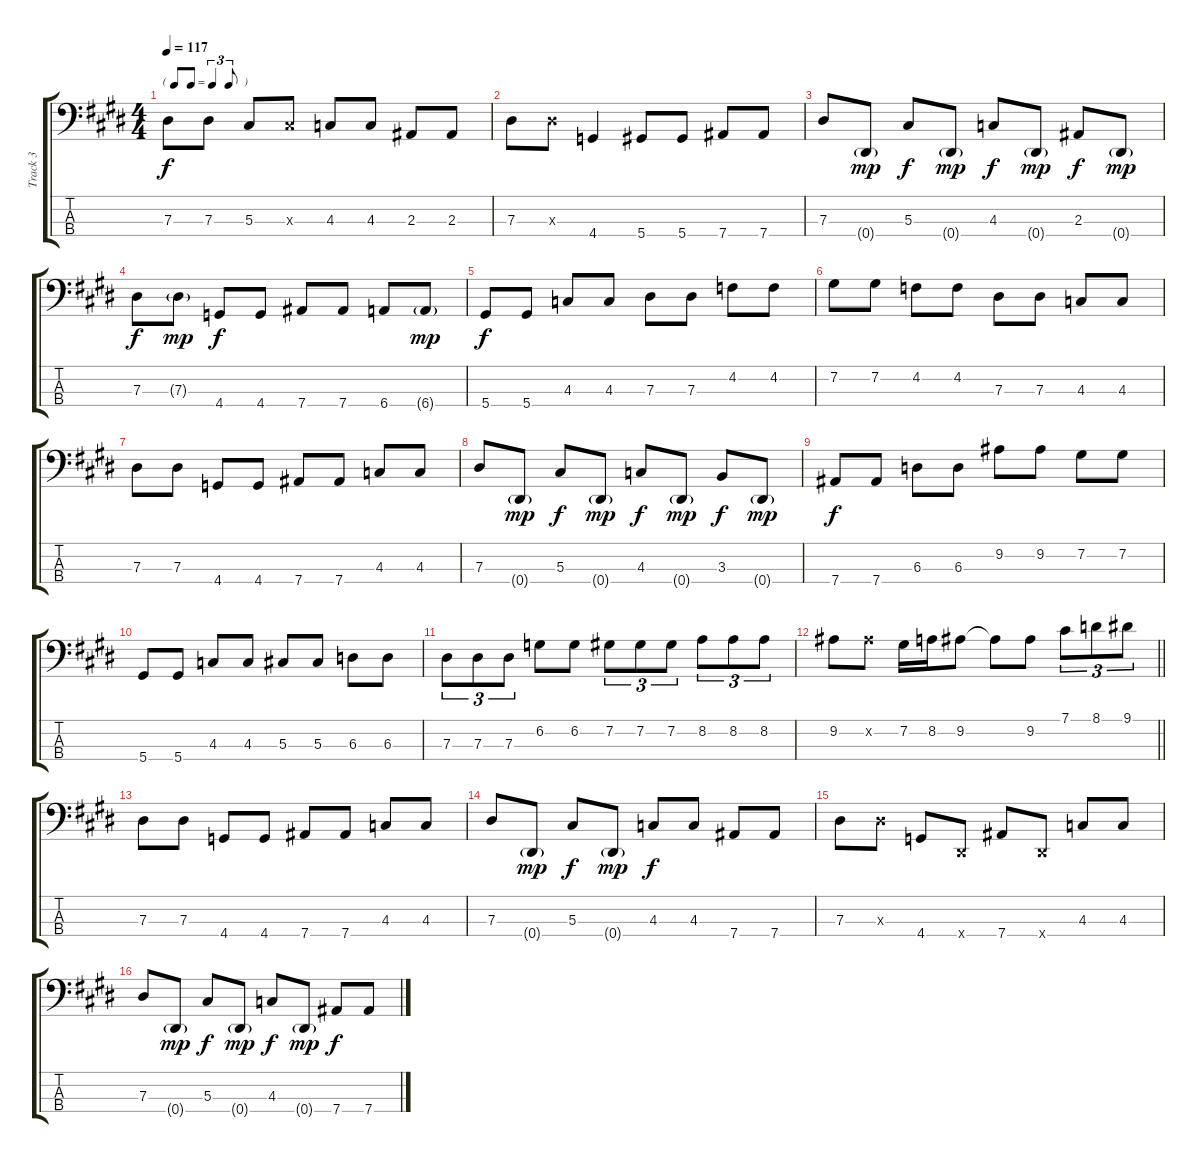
\track ("Track 3" "Track 3") {instrument electricbassfinger}
\staff {score tabs}
\tuning (Gb2 Db2 Ab1 Eb1) {hide}
\ts (4 4)
\tf triplet8th
\tempo 117
\clef f4
\ks e
7.3.8{dy f} 7.3.8 5.3.8 5.3{x}.8 4.3.8 4.3.8 2.3.8 2.3.8 |
7.3.8 7.3{x}.8 4.4.4 5.4.8 5.4.8 7.4.8 7.4.8 |
7.3.8 0.4{g}.8{dy mp} 5.3.8{dy f} 0.4{g}.8{dy mp} 4.3.8{dy f} 0.4{g}.8{dy mp} 2.3.8{dy f} 0.4{g}.8{dy mp} |
7.3.8{dy f} 7.3{g}.8{dy mp} 4.4.8{dy f} 4.4.8 7.4.8 7.4.8 6.4.8 6.4{g}.8{dy mp} |
5.4.8{dy f} 5.4.8 4.3.8 4.3.8 7.3.8 7.3.8 4.2.8 4.2.8 |
7.2.8 7.2.8 4.2.8 4.2.8 7.3.8 7.3.8 4.3.8 4.3.8 |
7.3.8 7.3.8 4.4.8 4.4.8 7.4.8 7.4.8 4.3.8 4.3.8 |
7.3.8 0.4{g}.8{dy mp} 5.3.8{dy f} 0.4{g}.8{dy mp} 4.3.8{dy f} 0.4{g}.8{dy mp} 3.3.8{dy f} 0.4{g}.8{dy mp} |
7.4.8{dy f} 7.4.8 6.3.8 6.3.8 9.2.8 9.2.8 7.2.8 7.2.8 |
5.4.8 5.4.8 4.3.8 4.3.8 5.3.8 5.3.8 6.3.8 6.3.8 |
7.3.8{tu (3 2)} 7.3.8{tu (3 2)} 7.3.8{tu (3 2)} 6.2.8 6.2.8 7.2.8{tu (3 2)} 7.2.8{tu (3 2)} 7.2.8{tu (3 2)} 8.2.8{tu (3 2)} 8.2.8{tu (3 2)} 8.2.8{tu (3 2)} |
\barLineRight lightlight
9.2.8 9.2{x}.8 7.2.16 8.2.16 9.2.8 9.2{t}.8 9.2.8 7.1.8{tu (3 2)} 8.1.8{tu (3 2)} 9.1.8{tu (3 2)} |
7.3.8 7.3.8 4.4.8 4.4.8 7.4.8 7.4.8 4.3.8 4.3.8 |
7.3.8 0.4{g}.8{dy mp} 5.3.8{dy f} 0.4{g}.8{dy mp} 4.3.8{dy f} 4.3.8 7.4.8 7.4.8 |
7.3.8 7.3{x}.8 4.4.8 0.4{x}.8 7.4.8 0.4{x}.8 4.3.8 4.3.8 |
7.3.8 0.4{g}.8{dy mp} 5.3.8{dy f} 0.4{g}.8{dy mp} 4.3.8{dy f} 0.4{g}.8{dy mp} 7.4.8{dy f} 7.4.8
